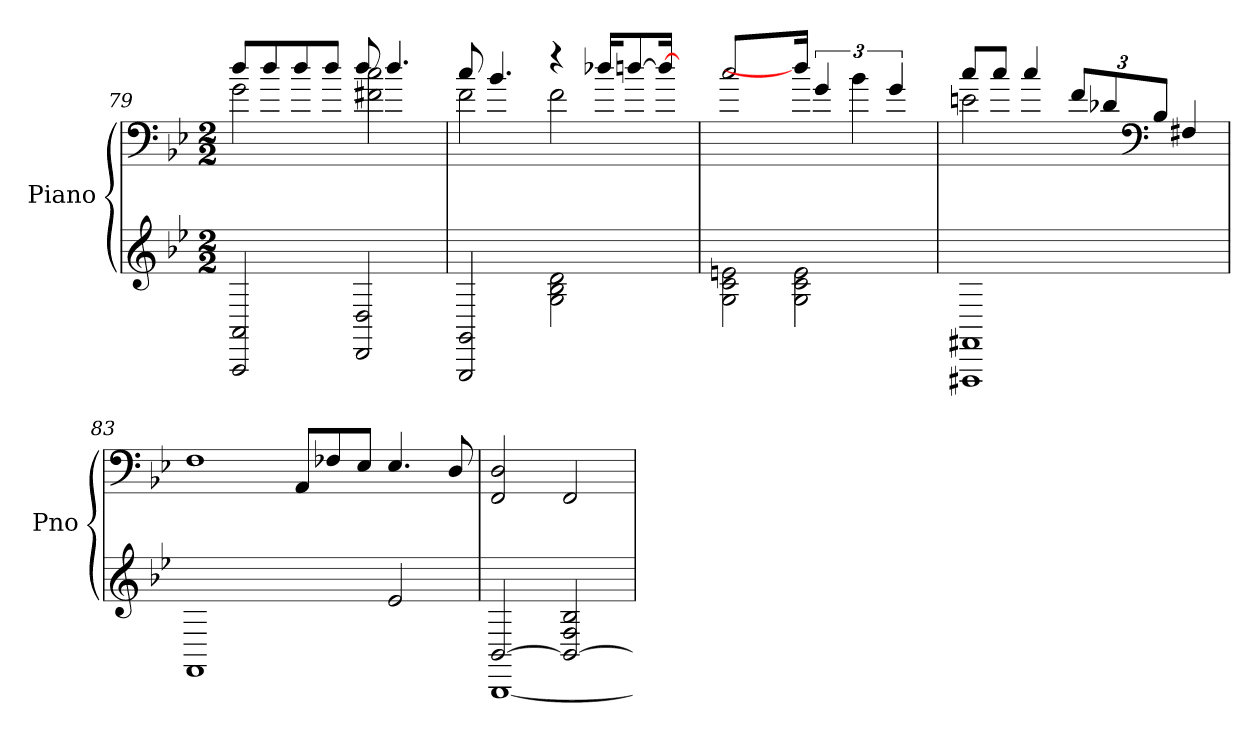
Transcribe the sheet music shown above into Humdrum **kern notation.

**kern	**kern
*part1	*part1
*staff2	*staff1
*I"Piano	*
*I'Pno	*
*clefG2	*clefF4
*k[b-e-]	*k[b-e-]
*M2/2	*M2/2
=79	=79
*	*^
2AAA/ 2AA/	8dd/L	2g\
.	8dd/	.
.	8dd/	.
.	8dd/J	.
2DD/ 2D/	8dd/	2f#X\ 2cc\
.	4.dd/	.
=80	=80	=80
2GGG/ 2GG/	8cc/	2f\
.	4.b-/	.
2G\ 2B-\ 2d\	4rff	2f\
.	16dd-X/KL	.
.	[8ddn/	.
.	16dd/J_	.
16ryy	16ryy	16ryy
*	*v	*v
!!LO:PB:g=z
=81	=81
2G\ 2c\ 2en\	2cc\
2G\ 2c\ 2e\	16dd/J]
.	6g/
.	6b-\
.	6g/
16ryy	.
=82	=82
*^	*^
1FF#X	1FFF#X	8cc/L	2en\
.	.	8cc/J	.
.	.	4cc/	.
*	*	*Xbrackettup	*
.	.	12f/L	2ryy
.	.	12d-X/	.
*	*	*clefF4	*
.	.	12B-/J	.
.	.	4F#X/	.
*v	*v	*	*
*	*v	*v
=83	=83
1FF	1F
4.ryy	8AA/L
.	8F-X/
.	8E-/J
2e-/	4.E-/
.	8D/
=84	=84
*^	*
[2BB-/	[1BBB-	2FF/ 2D/
2BB-/_ 2F/ 2B-/	.	2FF/
*v	*v	*
=	=
*-	*-
